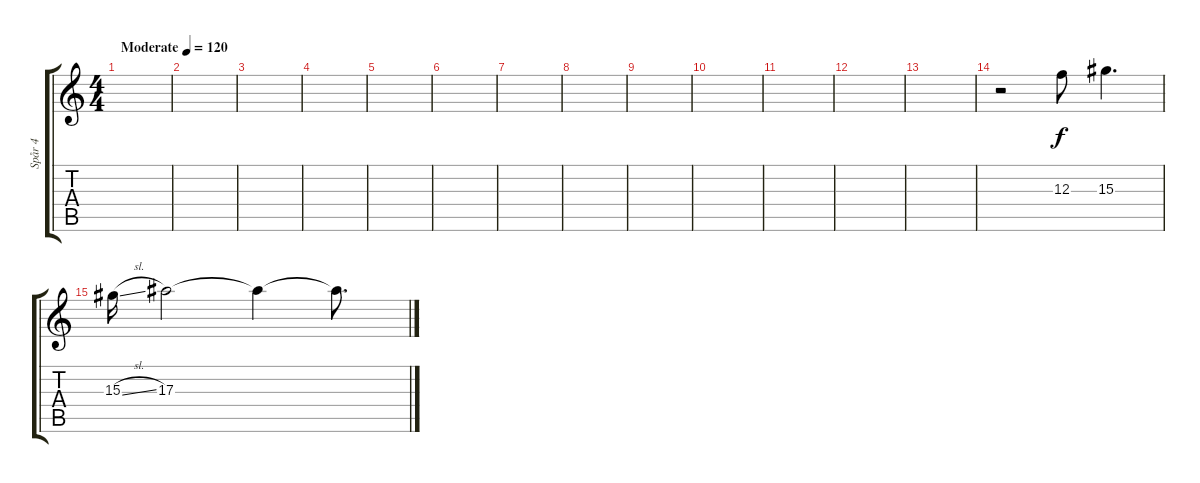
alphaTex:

\track ("Spår 4" "Spår 4") {instrument electricguitarjazz}
\staff {score tabs}
\tuning (D4 A3 F3 C3 G2 D2) {hide}
\ts (4 4)
\tempo (120 "Moderate")
\clef g2
\ks c
|
|
|
|
|
|
|
|
|
|
|
|
|
r.2 12.3.8 15.3.4{d} |
15.3{sl}.16 17.3.2 17.3{t}.4 17.3{t}.8{d}
